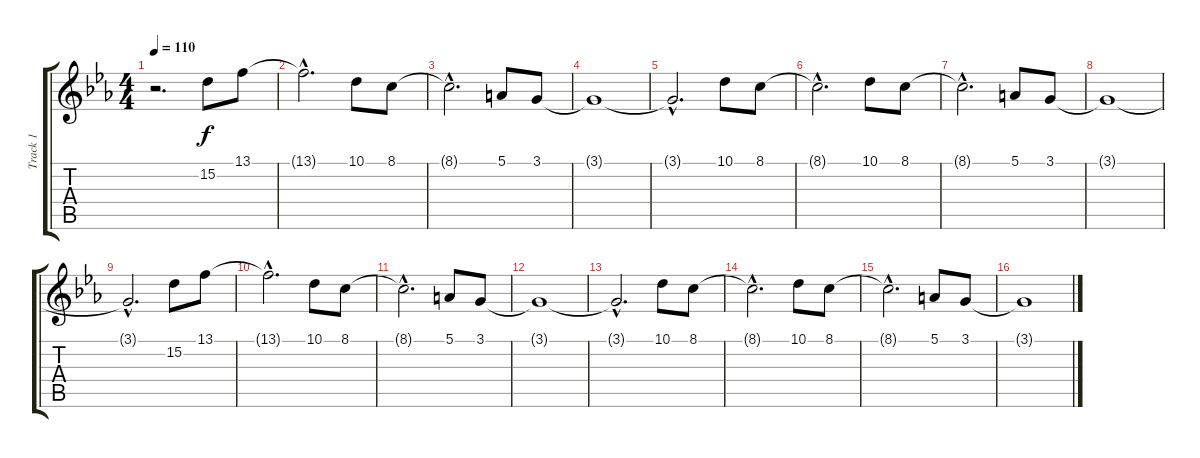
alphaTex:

\track ("Track 1" "Track 1") {instrument piccolo}
\staff {score tabs}
\tuning (E4 B3 G3 D3 A2 E2) {hide}
\ts (4 4)
\tempo 110
\clef g2
\ks cminor
r.2{d dy f instrument piccolo} 15.2.8 13.1.8 |
13.1{hac t}.2{d} 10.1.8 8.1.8 |
8.1{hac t}.2{d} 5.1.8 3.1.8 |
3.1{t}.1 |
3.1{hac t}.2{d} 10.1.8 8.1.8 |
8.1{hac t}.2{d} 10.1.8 8.1.8 |
8.1{hac t}.2{d} 5.1.8 3.1.8 |
3.1{t}.1 |
3.1{hac t}.2{d} 15.2.8 13.1.8 |
13.1{hac t}.2{d} 10.1.8 8.1.8 |
8.1{hac t}.2{d} 5.1.8 3.1.8 |
3.1{t}.1 |
3.1{hac t}.2{d} 10.1.8 8.1.8 |
8.1{hac t}.2{d} 10.1.8 8.1.8 |
8.1{hac t}.2{d} 5.1.8 3.1.8 |
3.1{t}.1
